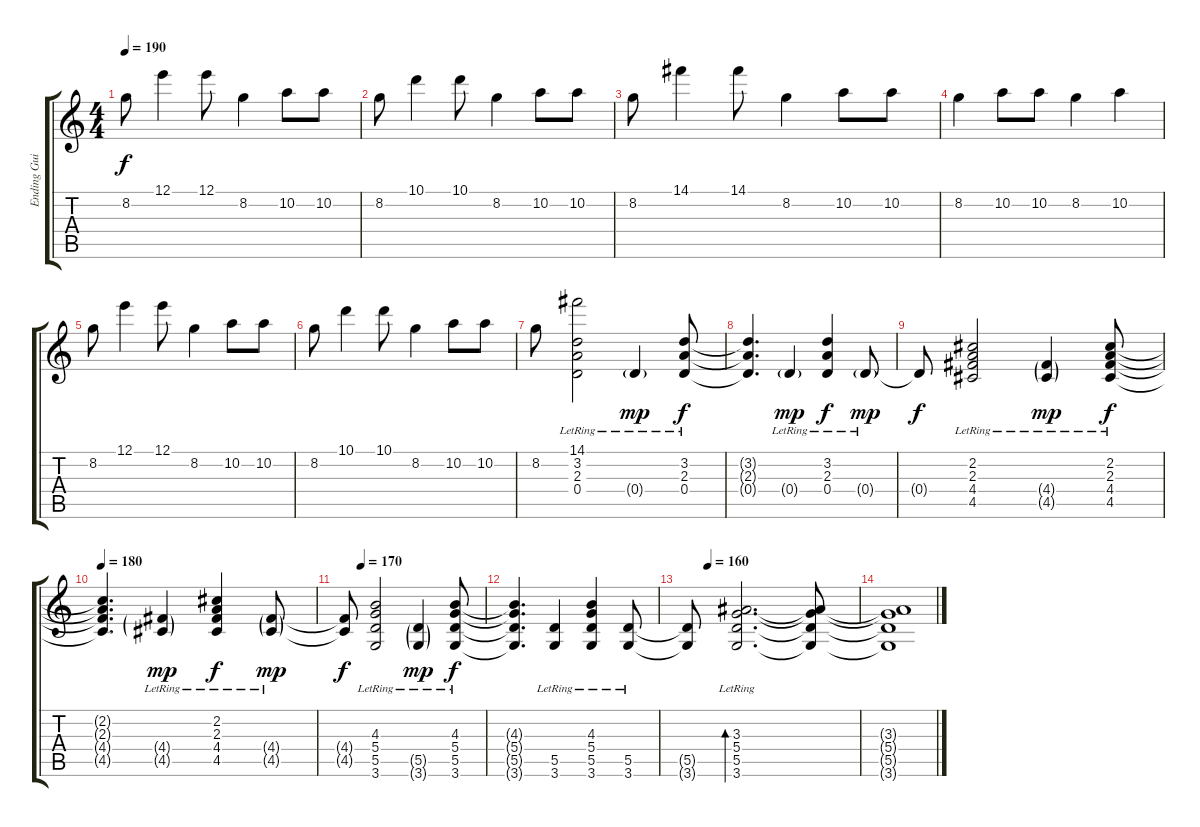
\track ("Ending Guitar" "Ending Gui") {instrument electricguitarmuted}
\staff {score tabs}
\tuning (E4 B3 G3 D3 A2 E2) {hide}
\ts (4 4)
\tempo 190
\clef g2
\ks c
8.2.8{dy f} 12.1.4 12.1.8 8.2.4 10.2.8 10.2.8 |
8.2.8 10.1.4 10.1.8 8.2.4 10.2.8 10.2.8 |
8.2.8 14.1.4 14.1.8 8.2.4 10.2.8 10.2.8 |
8.2.4 10.2.8 10.2.8 8.2.4 10.2.4 |
8.2.8 12.1.4 12.1.8 8.2.4 10.2.8 10.2.8 |
8.2.8 10.1.4 10.1.8 8.2.4 10.2.8 10.2.8 |
8.2.8 (14.1{lr} 3.2{lr} 2.3{lr} 0.4{lr}).2 0.4{g lr}.4{dy mp} (3.2{lr} 2.3{lr} 0.4{lr}).8{dy f} |
(3.2{t} 2.3{t} 0.4{t}).4{d} 0.4{g lr}.4{dy mp} (3.2{lr} 2.3{lr} 0.4{lr}).4{dy f} 0.4{g lr}.8{dy mp} |
0.4{t}.8{dy f} (2.2{lr} 2.3{lr} 4.4{lr} 4.5{lr}).2 (4.4{g lr} 4.5{g lr}).4{dy mp} (2.2{lr} 2.3{lr} 4.4{lr} 4.5{lr}).8{dy f} |
\tempo 180
(2.2{t} 2.3{t} 4.4{t} 4.5{t}).4{d} (4.4{g lr} 4.5{g lr}).4{dy mp} (2.2{lr} 2.3{lr} 4.4{lr} 4.5{lr}).4{dy f} (4.4{g lr} 4.5{g lr}).8{dy mp} |
\tempo (170 0.125)
(4.4{t} 4.5{t}).8{dy f} (4.3{lr} 5.4{lr} 5.5{lr} 3.6{lr}).2 (5.5{g lr} 3.6{g lr}).4{dy mp} (4.3{lr} 5.4{lr} 5.5{lr} 3.6{lr}).8{dy f} |
(4.3{t} 5.4{t} 5.5{t} 3.6{t}).4{d} (5.5{lr} 3.6{lr}).4 (4.3{lr} 5.4{lr} 5.5{lr} 3.6{lr}).4 (5.5{lr} 3.6{lr}).8 |
\tempo (160 0.125)
(5.5{t} 3.6{t}).8 (3.3{lr} 5.4{lr} 5.5{lr} 3.6{lr}).2{d bd 240} (3.3{t} 5.4{t} 5.5{t} 3.6{t}).8 |
(3.3{t} 5.4{t} 5.5{t} 3.6{t}).1
